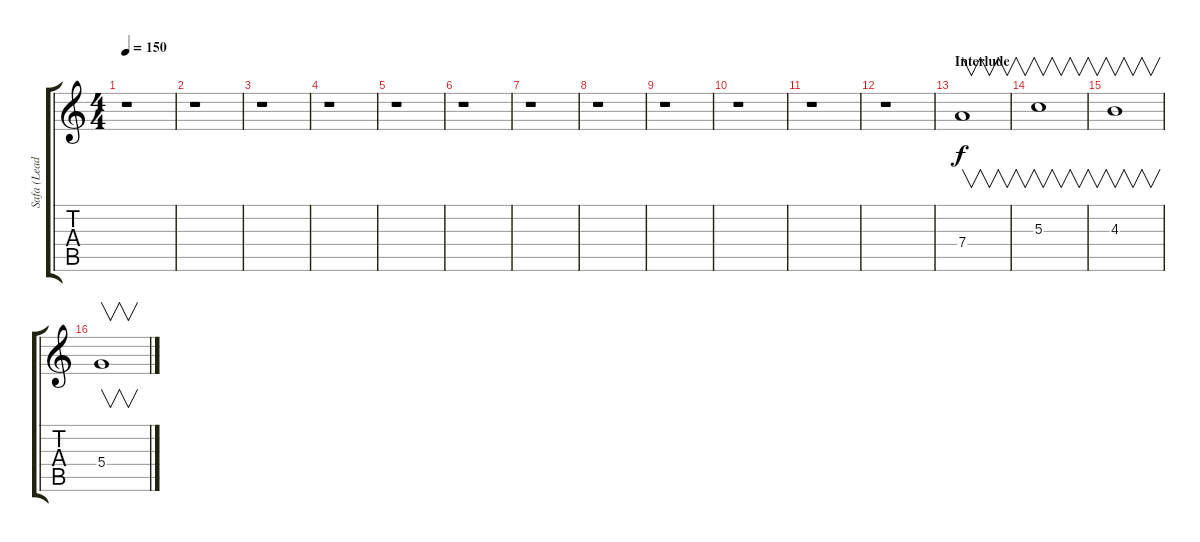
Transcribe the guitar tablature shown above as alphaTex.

\track ("Safa (Lead)" "Safa (Lead") {instrument distortionguitar}
\staff {score tabs}
\tuning (E4 B3 G3 D3 A2 E2) {hide}
\ts (4 4)
\tempo 150
\clef g2
\ks c
r.1{dy f} |
r.1 |
r.1 |
r.1 |
r.1 |
r.1 |
r.1 |
r.1 |
r.1 |
r.1 |
r.1 |
r.1 |
\section ("" "Interlude")
7.4.1{v} |
5.3.1{v} |
4.3.1{v} |
5.4.1{v}
